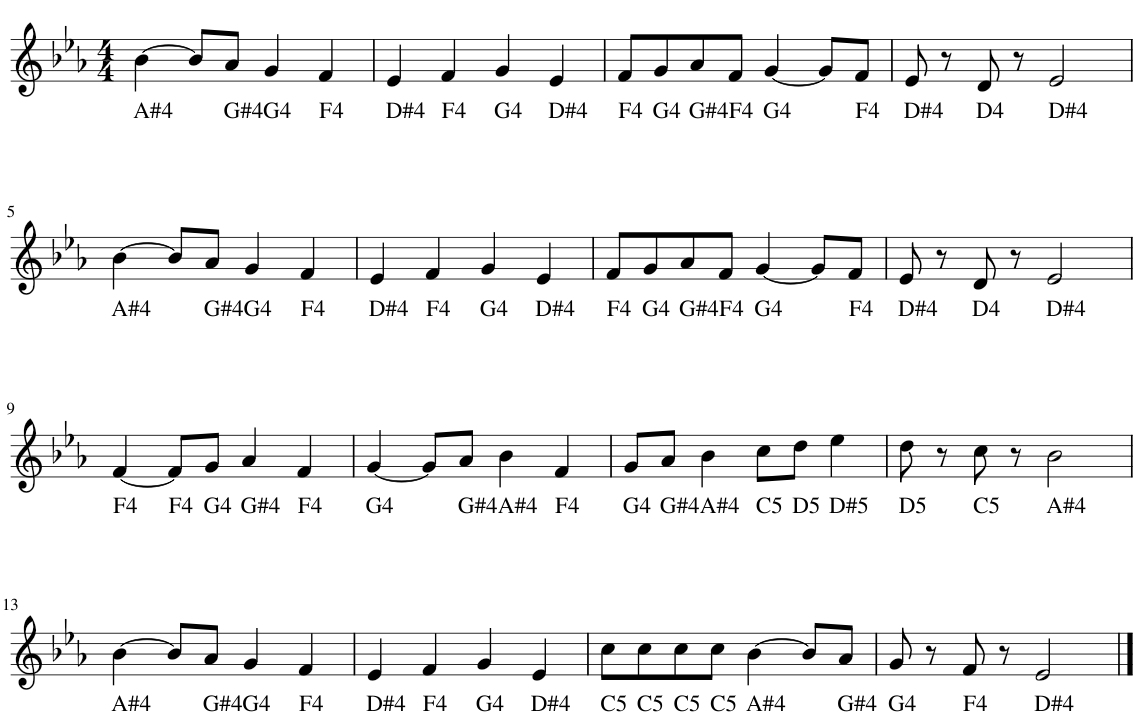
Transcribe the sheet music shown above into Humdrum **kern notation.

**kern	**text
*part1	*part1
*staff1	*staff1
*I"Piano	*
*I'Pno	*
*clefG2	*
*k[b-e-a-]	*
*M4/4	*
=1	=1
!	!LO:LY:b
[4b-\	A#4
8b-/L]	.
!	!LO:LY:b
8a-/J	G#4
!	!LO:LY:b
4g/	G4
!	!LO:LY:b
4f/	F4
=2	=2
!	!LO:LY:b
4e-/	D#4
!	!LO:LY:b
4f/	F4
!	!LO:LY:b
4g/	G4
!	!LO:LY:b
4e-/	D#4
=3	=3
!	!LO:LY:b
8f/L	F4
!	!LO:LY:b
8g/	G4
!	!LO:LY:b
8a-/	G#4
!	!LO:LY:b
8f/J	F4
!	!LO:LY:b
[4g/	G4
8g/L]	.
!	!LO:LY:b
8f/J	F4
=4	=4
!	!LO:LY:b
8e-/	D#4
8r	.
!	!LO:LY:b
8d/	D4
8r	.
!	!LO:LY:b
2e-/	D#4
!!LO:LB:g=z
=5	=5
!	!LO:LY:b
[4b-\	A#4
8b-/L]	.
!	!LO:LY:b
8a-/J	G#4
!	!LO:LY:b
4g/	G4
!	!LO:LY:b
4f/	F4
=6	=6
!	!LO:LY:b
4e-/	D#4
!	!LO:LY:b
4f/	F4
!	!LO:LY:b
4g/	G4
!	!LO:LY:b
4e-/	D#4
=7	=7
!	!LO:LY:b
8f/L	F4
!	!LO:LY:b
8g/	G4
!	!LO:LY:b
8a-/	G#4
!	!LO:LY:b
8f/J	F4
!	!LO:LY:b
[4g/	G4
8g/L]	.
!	!LO:LY:b
8f/J	F4
=8	=8
!	!LO:LY:b
8e-/	D#4
8r	.
!	!LO:LY:b
8d/	D4
8r	.
!	!LO:LY:b
2e-/	D#4
!!LO:LB:g=z
=9	=9
!	!LO:LY:b
[4f/	F4
!	!LO:LY:b
8f/L]	F4
!	!LO:LY:b
8g/J	G4
!	!LO:LY:b
4a-/	G#4
!	!LO:LY:b
4f/	F4
=10	=10
!	!LO:LY:b
[4g/	G4
8g/L]	.
!	!LO:LY:b
8a-/J	G#4
!	!LO:LY:b
4b-\	A#4
!	!LO:LY:b
4f/	F4
=11	=11
!	!LO:LY:b
8g/L	G4
!	!LO:LY:b
8a-/J	G#4
!	!LO:LY:b
4b-\	A#4
!	!LO:LY:b
8cc\L	C5
!	!LO:LY:b
8dd\J	D5
!	!LO:LY:b
4ee-\	D#5
=12	=12
!	!LO:LY:b
8dd\	D5
8r	.
!	!LO:LY:b
8cc\	C5
8r	.
!	!LO:LY:b
2b-\	A#4
!!LO:LB:g=z
=13	=13
!	!LO:LY:b
[4b-\	A#4
8b-/L]	.
!	!LO:LY:b
8a-/J	G#4
!	!LO:LY:b
4g/	G4
!	!LO:LY:b
4f/	F4
=14	=14
!	!LO:LY:b
4e-/	D#4
!	!LO:LY:b
4f/	F4
!	!LO:LY:b
4g/	G4
!	!LO:LY:b
4e-/	D#4
=15	=15
!	!LO:LY:b
8cc\L	C5
!	!LO:LY:b
8cc\	C5
!	!LO:LY:b
8cc\	C5
!	!LO:LY:b
8cc\J	C5
!	!LO:LY:b
[4b-\	A#4
8b-/L]	.
!	!LO:LY:b
8a-/J	G#4
=16	=16
!	!LO:LY:b
8g/	G4
8r	.
!	!LO:LY:b
8f/	F4
8r	.
!	!LO:LY:b
2e-/	D#4
==	==
*-	*-
